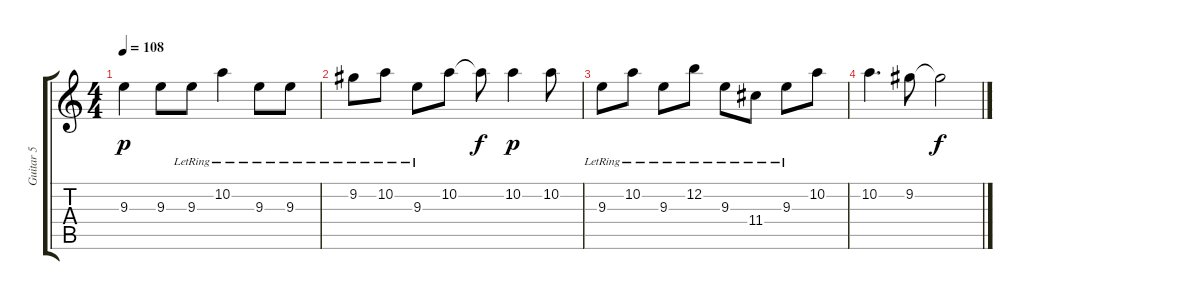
\track ("Guitar 5" "Guitar 5") {instrument overdrivenguitar}
\staff {score tabs}
\tuning (E4 B3 G3 D3 A2 E2) {hide}
\ts (4 4)
\tempo 108
\clef g2
\ks c
9.3.4{dy p} 9.3.8 9.3{lr}.8 10.2{lr}.4 9.3{lr}.8 9.3{lr}.8 |
9.2{lr}.8 10.2{lr}.8 9.3{lr}.8 10.2.8 10.2{t}.8{dy f} 10.2.4{dy p} 10.2.8 |
9.3{lr}.8 10.2{lr}.8 9.3{lr}.8 12.2{lr}.8 9.3{lr}.8 11.4{lr}.8 9.3{lr}.8 10.2.8 |
10.2.4{d} 9.2.8 9.2{t}.2{dy f}
